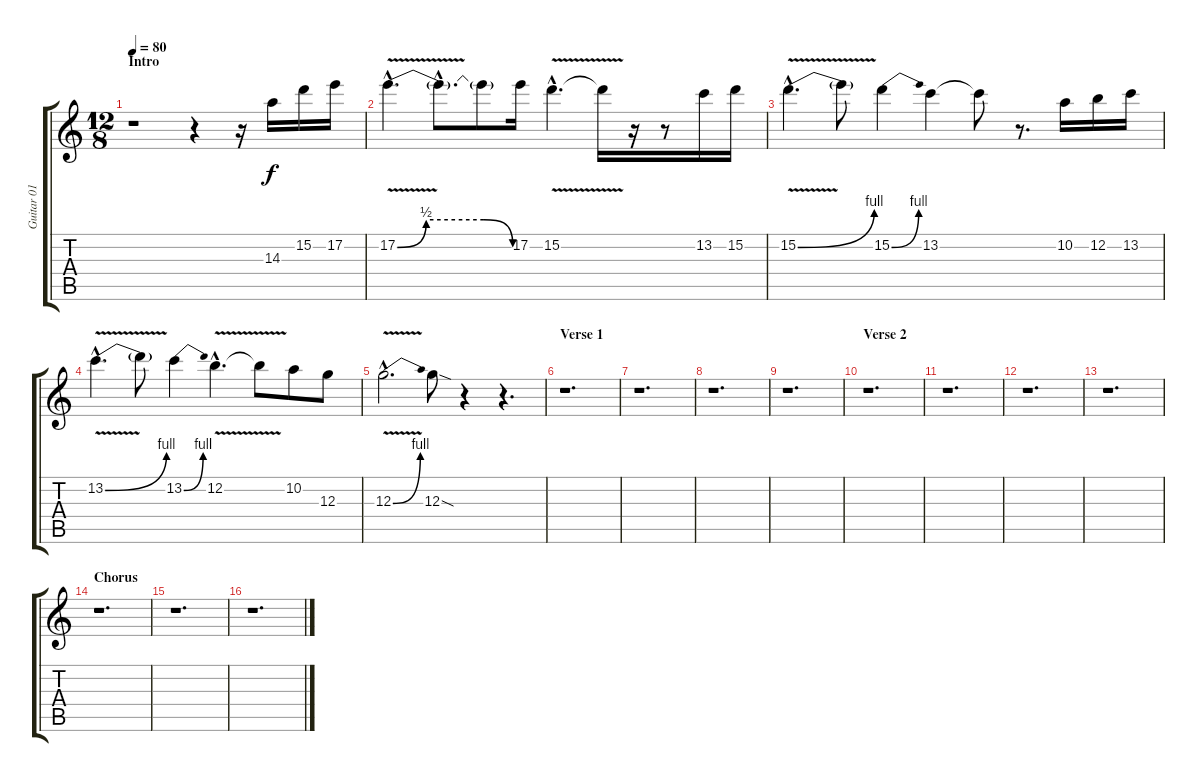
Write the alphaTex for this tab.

\track ("Guitar 01 - Solo" "Guitar 01 ") {instrument overdrivenguitar}
\staff {score tabs}
\tuning (E4 B3 G3 D3 A2 E2) {hide}
\ts (12 8)
\section ("" "Intro")
\tempo 80
\clef g2
\ks c
r.1{dy f instrument overdrivenguitar} r.4 r.16 14.3.16 15.2.16 17.2.16 |
17.2{be (custom 0 0 15 2 30 2 45 2 60 0) v hac}.4{d} 17.2{hac t}.8{d} 17.2{t}.8 17.2.16 15.2{v hac}.4{d} 15.2{t}.16 r.16 r.8 13.2.16 15.2.16 |
15.2{be (bend 0 0 60 4) v hac}.4{d} 15.2{t}.8 15.2{be (bend 0 0 60 4)}.4 13.2.4 13.2{t}.8 r.8{d} 10.2.16 12.2.16 13.2.16 |
13.2{be (bend 0 0 60 4) v hac}.4{d} 13.2{t}.8 13.2{be (bend 0 0 60 4)}.4 12.2{v hac}.4{d} 12.2{t}.8 10.2.8 12.3.8 |
12.3{be (bend 0 0 60 4) v hac}.2{d} 12.3{sod}.8 r.4 r.4{d} |
\section ("" "Verse 1")
r.1{d} |
r.1{d} |
r.1{d} |
r.1{d} |
\section ("" "Verse 2")
r.1{d} |
r.1{d} |
r.1{d} |
r.1{d} |
\section ("" "Chorus")
r.1{d} |
r.1{d} |
r.1{d}
